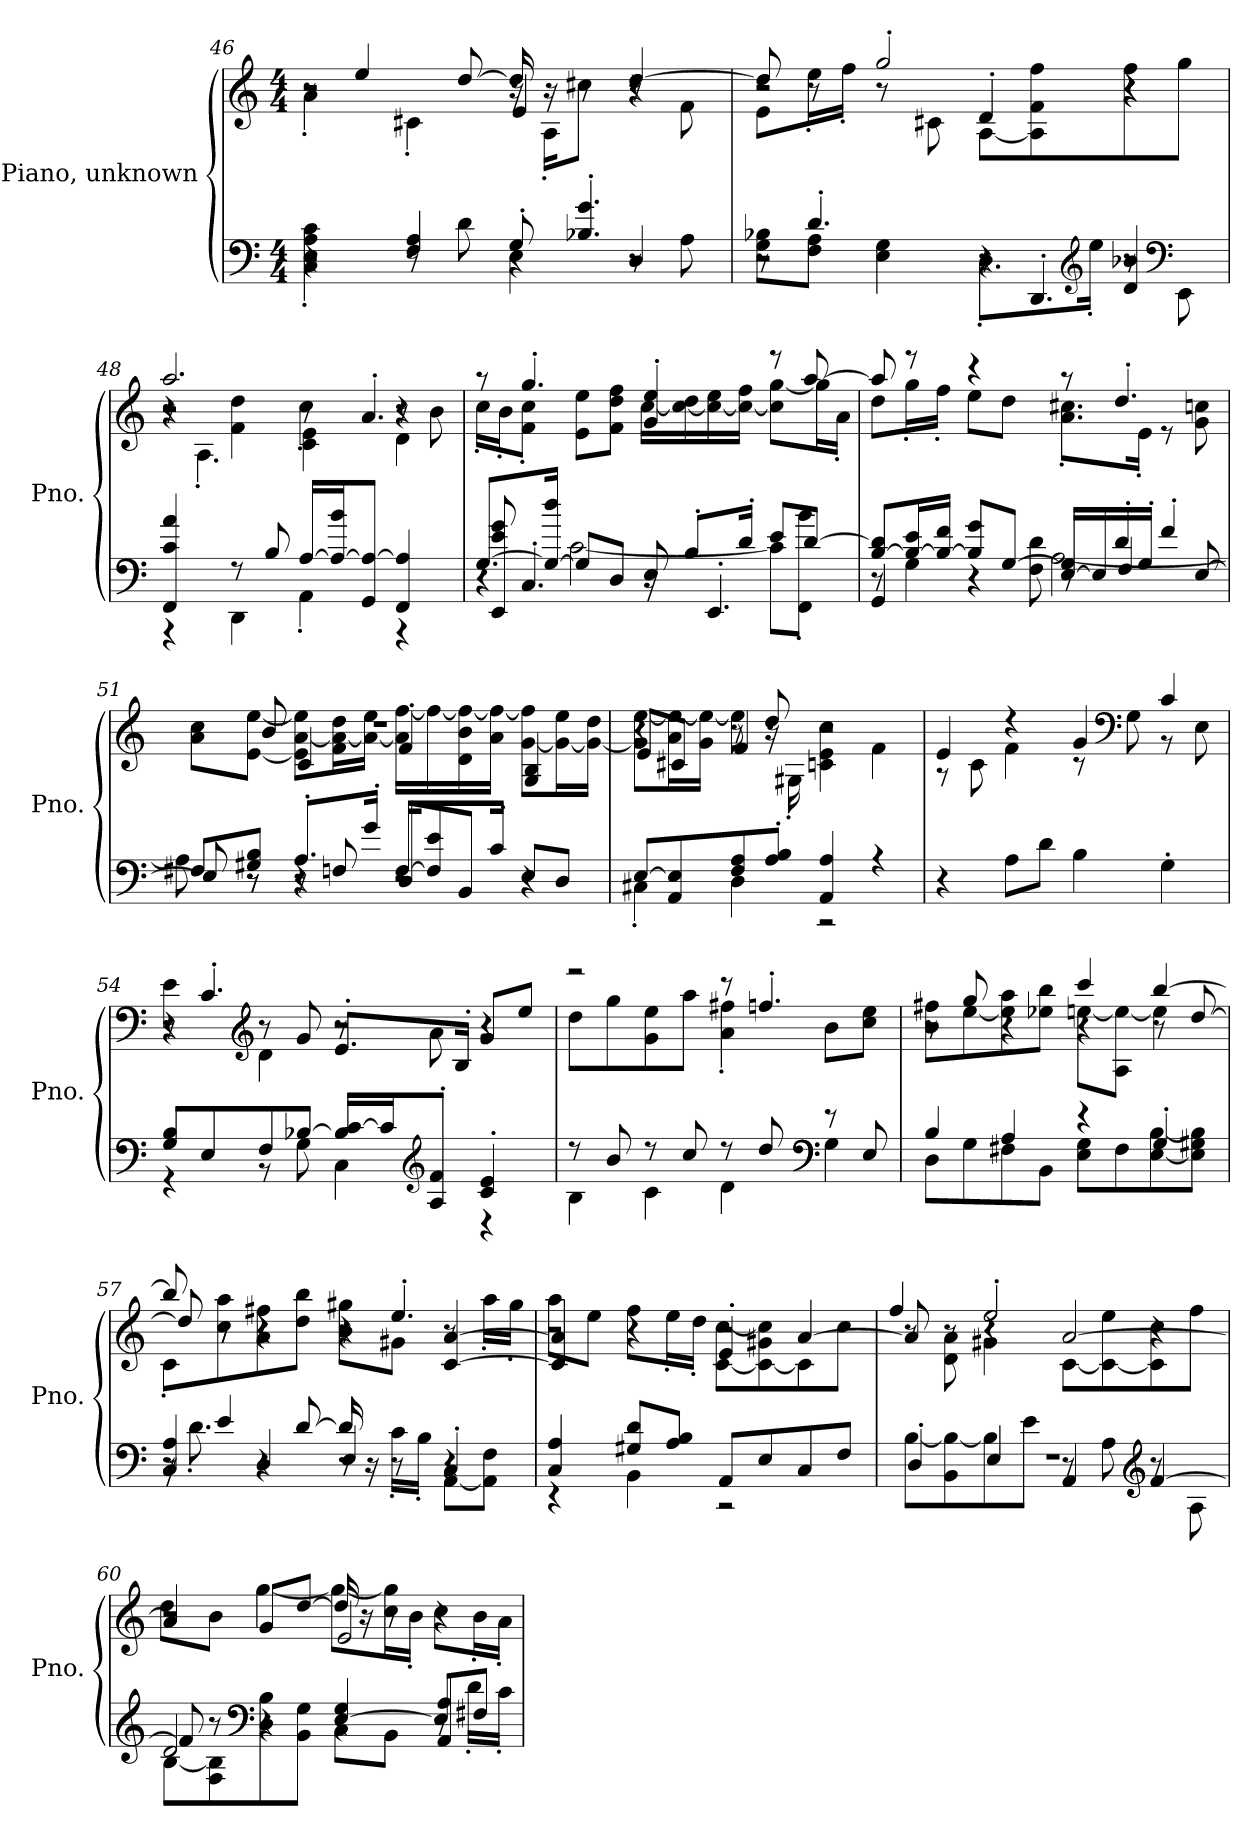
**kern	**kern
*part1	*part1
*staff2	*staff1
*I"Piano, unknown	*
*I'Pno.	*
*clefF4	*clefG2
*k[]	*k[]
*M4/4	*M4/4
=46	=46
*^	*^
*	*^	*	*^
4r	4C\' 4E\' 4A\' 4c\'	2r	8r	4a'\	2r
.	.	.	4ee/	.	.
4F/ 4A/	8r	.	.	4c#X'\	.
.	8d\	.	[8dd/	.	.
8G'/	4E\	4r	16dd/]	16r	4e/
.	.	.	16r	16A'\KL	.
4.B-X/' 4.g/'	.	.	8r	8cc#X\J	.
.	8r	4D/	[4dd/	8r	4r
.	8A\	.	.	8f\	.
!!LO:LB:g=z	!!	!!
=47	=47	=47	=47	=47	=47
2r	8G\ 8B-X\L	8r	8dd/]	8e\L	2r
.	8F\ 8A\J	4.d'/	8r	16ee'\L	.
.	.	.	.	16ff'\JJ	.
.	4E\ 4G\	.	2gg'/	8r	.
.	.	.	.	8c#X\	.
4r	8.D'\L	8r	.	[8A\L	4d'/
.	.	4.DD'/	.	8A\] 8f\ 8ff\	.
*clefG2	*	*	*	*	*
.	16ee'\Jk	.	.	.	.
4d/ 4b-X/	8r	.	4r	8ff\	4r
*clefF4	*	*	*	*	*
.	8EE\	.	.	8gg\J	.
*	*v	*v	*	*	*
=48	=48	=48	=48	=48
*	*	*	*	*^
4FF/ 4c/ 4a/	4r	2.aa/	4r	2r	8r
.	.	.	.	.	4.A'\
8r	4DD\	.	4f\ 4dd\	.	.
8B/	.	.	.	.	.
[16A/LL	4AA'\	.	4cc'\	8r	4c\ 4e\
16A/_ 16b/J	.	.	.	.	.
8GG/ 8A/_J	.	.	.	4.a'/	.
4FF/ 4A/]	4r	4r	8r	.	4d\
.	.	.	8b\	.	.
*	*	*	*v	*v	*v
!!LO:LB:g=z
=49	=49	=49	=49
*	*^	*	*
[8.G/L	4r	8EE/ 8e/ 8g/	8r	16cc'\LL
.	.	.	.	16b'\J
.	.	4.C'/	4.gg'/	8f\' 8cc\'J
16G/_ 16dd/Jk	.	.	.	.
8G/L]	[2c\	.	.	8e\ 8ee\L
8D/J	.	.	.	8f\ 8dd\ 8ff\J
16r	.	8E/	4g/' 4ee/'	[16cc\LL
8B'/L	.	.	.	16cc\_ 16dd\
.	.	4.EE'/	.	16cc\_ 16ee\
16d'/Jk	.	.	.	16cc\_ 16ff\JJ
8e/L	8c\L]	.	8r	8cc\] [8gg\L
[8d/J	8FF\' 8b\'J	.	[8aa/	16gg\L]
.	.	.	.	16a'\JJ
=50	=50	=50	=50	=50
[8B/ 8d/]L	8r	4GG/	8aa/]	8dd\L
16B/_ 16e/L	4G\	.	8r	16gg'\L
16B/_ 16f/JJ	.	.	.	16ff'\JJ
8B/] 8g/L	.	4r	4r	8ee\L
[8G/J	8F\ 8d\	.	.	8dd\J
[16E/ 16G/]LL	[2A\	8r	8r	8.a\' 8.cc#X\'L
16E/]	.	.	.	.
16d'/	.	4F/	4.dd'/	.
16G'/JJ	.	.	.	16e'\Jk
4f'/	.	.	.	8r
.	.	[8E/	.	8g\ 8ccn\
!!LO:LB:g=z
=51	=51	=51	=51	=51
*	*	*	*	*^
8F#X/L	8A\]	8E/]	1r	8a\ 8cc\L	8r
8G#X/ 8B/J	8r	8r	.	[8e\ [8ee\J	8b/
8.A'/L	4r	8r	.	8e\] [8a\ 8ee\]L	4c/
.	.	8Fn/	.	16f\ 16a\_ 16dd\L	.
16g'/Jk	.	.	.	16a\_ 16ee\JJ	.
[16F/KL	2r	8D/L	.	16a\] [16ff\LL	4f'/
8F/] 8e/	.	.	.	16ff\_	.
.	.	8BB/J	.	16d\ 16b\ 16ff\_	.
16c'/Jk	.	.	.	16a\ 16ff\_JJ	.
8E/L	.	4r	.	[8g\ 8ff\]L	4G/ 4B/
8D/J	.	.	.	16g\_ 16ee\L	.
.	.	.	.	16g\_ 16dd\JJ	.
*	*v	*v	*	*	*
=52	=52	=52	=52	=52
[8E/L	4C#X'\	4r	8g\] [8ee\L	8e/L
8AA/ 8E/]	.	.	16a\ 16ee\_L	8c#X/J
.	.	.	16g\ 16ee\_JJ	.
8F/ 8A/	4D\	8r	8ee\]	4f/
8A/' 8B/'J	.	8dd/	16r	.
.	.	.	16G#X'\	.
4AA/ 4A/	2r	2r	4cn\ 4e\ 4cc\	2r
4r	.	.	4f\	.
*v	*v	*	*	*
*	*	*v	*v
!!LO:PB:g=z
=53	=53	=53
4r	4e/	8r
.	.	8c\
8A\L	4r	4f\
8d\J	.	.
4B\	4g/	8r
*	*clefF4	*
.	.	8G\
4G'\	4c/	8r
.	.	8E\
=54	=54	=54
*^	*	*^
8G/ 8B/L	4r	4r	4e\	8r
8E/	.	.	.	4.c'/
*	*	*clefG2	*	*
8F/	8r	8r	4d\	.
[8B-X/J	8G\	8g/	.	.
16B-/] [16c/LL	4C\	8.e'/L	8r	2r
16c/J]	.	.	.	.
*clefG2	*	*	*	*
8A/' 8f/'J	.	.	8a\	.
.	.	16B'/Jk	.	.
4c/' 4e/'	4r	8g/L	4r	.
.	.	8ee/J	.	.
*	*	*	*v	*v
=55	=55	=55	=55
8r	4B\	2r	8dd\L
8b/	.	.	8gg\
8r	4c\	.	8g\ 8ee\
8cc/	.	.	8aa\J
8r	4d\	8r	4a\' 4ff#X\'
8dd/	.	4.ffn'/	.
*clefF4	*	*	*
8r	4G\	.	8b\L
8E/	.	.	8cc\ 8ee\J
!!LO:LB:g=z
=56	=56	=56	=56
*	*	*	*^
4B/	8D\L	8r	8b\ 8ff#X\L	2r
.	8G\	8gg/	[8ee\	.
4A/	8F#X\	4r	8ee\] 8aa\	.
.	8BB\J	.	8ee-X\ 8bb\J	.
4r	8E\ 8G\L	4ccc/	[8een\L	4r
.	8F#\	.	8A\ 8ee\_J	.
4G'/	[8E\ [8B\	[4bb/	4ee\]	8r
.	8E\] 8G#X\ 8B\]J	.	.	[8dd/
=57	=57	=57	=57	=57
*	*^	*	*	*
8r	16r	4C/ 4A/	8bb/]	8c'\L	8dd/]
.	8.d'\	.	.	.	.
4e/	.	.	8r	8cc\ 8aa\	8r
.	4r	4D/	4r	8a\ 8ff#X\	4r
[8d/	.	.	.	8dd\ 8bb\J	.
16d/]	8r	4E/	8r	8b\ 8gg#X\L	4r
16r	.	.	.	.	.
8r	16c'\LL	.	4.ee'/	8g#X\J	.
.	16B'\JJ	.	.	.	.
4r	[8AA\L	4C'/	.	8r	[4c/ [4a/
.	8AA\] 8F\J	.	.	16aa'\LL	.
.	.	.	.	16gg#'\JJ	.
*	*v	*v	*	*	*
=58	=58	=58	=58	=58
4C/ 4A/	4r	2r	8aa\L	4c/] 4a/]
.	.	.	8ee\J	.
8G#X/ 8d/L	4BB\	.	8ff\L	4r
8A/ 8B/J	.	.	16ee'\L	.
.	.	.	16dd'\JJ	.
8AA/L	2r	4e'/	[8c\ [8cc\L	2r
8E/	.	.	8c\_ 8g#X\ 8cc\]	.
8C/	.	[4a/	8c\]	.
8F/J	.	.	8cc\J	.
!!LO:LB:g=z	!!	!!
=59	=59	=59	=59	=59
*	*^	*	*	*
1r	[8B\L	4D'/	8a/]	8r	4ff/
.	8BB\ 8B\_	.	8r	8d\ 8a\	.
.	8B\]	4E/	4r	4g#X\	2ee'/
.	8e\J	.	.	.	.
.	8r	4AA/	[2a/	[8c\L	.
.	8A\	.	.	8c\_ 8ee\	.
*clefG2	*	*	*	*	*
.	8r	[4f/	.	8c\] 8cc\	4r
.	8A\	.	.	8ff\J	.
=60	=60	=60	=60	=60	=60
2d/	[8B\L	8f/]	4a/]	8dd\L	2r
.	8F\ 8B\]	8r	.	8b\J	.
*clefF4	*	*	*	*	*
.	8D\ 8B\	4r	8g/L	[4gg\	.
.	8BB\ 8G\J	.	[8dd/J	.	.
[4E/ 4G/	8C\L	4r	16dd/]	8gg\L_	2e/
.	.	.	16r	.	.
.	8BB\J	.	8r	16cc\ 16gg\]L	.
.	.	.	.	16b'\JJ	.
8E/L]	8r	4AA/ 4A/	4r	8cc\L	.
8F#X/J	16d'\LL	.	.	16b'\L	.
.	16c'\JJ	.	.	16a'\JJ	.
*v	*v	*v	*	*	*
*	*v	*v	*v
=	=
*-	*-
